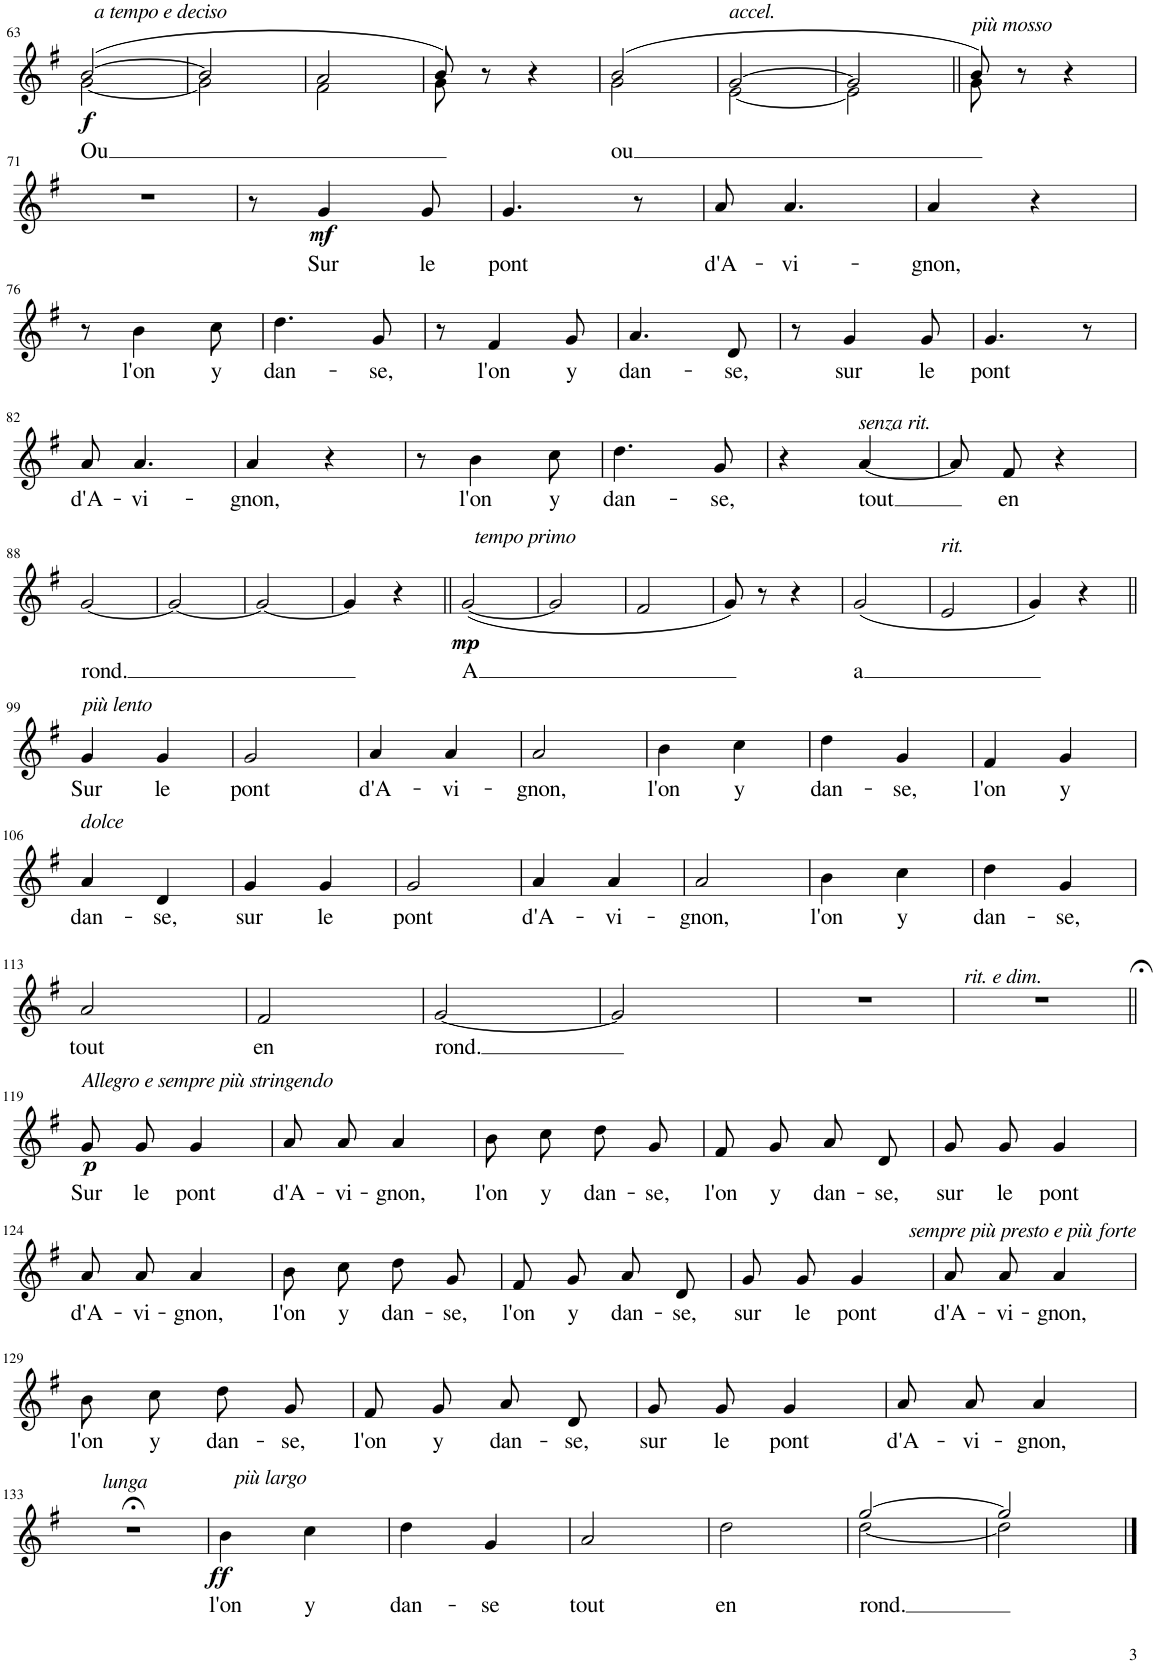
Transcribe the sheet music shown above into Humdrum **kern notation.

**kern	**text	**dynam
*part1	*part1	*part1
*staff1	*staff1	*staff1
*I"Soprano	*	*
!!LO:PB:g=z
*clefG2	*	*
*k[f#]	*	*
*M2/4	*	*
=63	=63	=63
!	!LO:LY:b	!LO:DY:b
*^	*	*
([2b/	[2g\	Ou	f
=64	=64	=64	=64
2b/]	2g\]	.	.
=65	=65	=65	=65
2a/	2f#\	.	.
=66	=66	=66	=66
8b/)	8g\	.	.
8r	4.ryy	.	.
4r	.	.	.
=67	=67	=67	=67
!	!	!LO:LY:b	!
(2b/	2g\	ou	.
=68	=68	=68	=68
[2g/	[2e\	.	.
=69	=69	=69	=69
2g/]	2e\]	.	.
=70||	=70||	=70||	=70||
8b/)	8g\	.	.
8r	4.ryy	.	.
4r	.	.	.
*v	*v	*	*
!!LO:LB:g=z
=71	=71	=71
2r	.	.
=72	=72	=72
8r	.	.
!	!LO:LY:b	!LO:DY:b
4g/	Sur	mf
!	!LO:LY:b	!
8g/	le	.
=73	=73	=73
!	!LO:LY:b	!
4.g/	pont	.
8r	.	.
=74	=74	=74
!	!LO:LY:b	!
8a/	d'A-	.
!	!LO:LY:b	!
4.a/	-vi-	.
=75	=75	=75
!	!LO:LY:b	!
4a/	-gnon,	.
4r	.	.
!!LO:LB:g=z
=76	=76	=76
8r	.	.
!	!LO:LY:b	!
4b\	l'on	.
!	!LO:LY:b	!
8cc\	y	.
=77	=77	=77
!	!LO:LY:b	!
4.dd\	dan-	.
!	!LO:LY:b	!
8g/	-se,	.
=78	=78	=78
8r	.	.
!	!LO:LY:b	!
4f#/	l'on	.
!	!LO:LY:b	!
8g/	y	.
=79	=79	=79
!	!LO:LY:b	!
4.a/	dan-	.
!	!LO:LY:b	!
8d/	-se,	.
=80	=80	=80
8r	.	.
!	!LO:LY:b	!
4g/	sur	.
!	!LO:LY:b	!
8g/	le	.
=81	=81	=81
!	!LO:LY:b	!
4.g/	pont	.
8r	.	.
!!LO:LB:g=z
=82	=82	=82
!	!LO:LY:b	!
8a/	d'A-	.
!	!LO:LY:b	!
4.a/	-vi-	.
=83	=83	=83
!	!LO:LY:b	!
4a/	-gnon,	.
4r	.	.
=84	=84	=84
8r	.	.
!	!LO:LY:b	!
4b\	l'on	.
!	!LO:LY:b	!
8cc\	y	.
=85	=85	=85
!	!LO:LY:b	!
4.dd\	dan-	.
!	!LO:LY:b	!
8g/	-se,	.
=86	=86	=86
4r	.	.
!	!LO:LY:b	!
[4a/	tout	.
=87	=87	=87
8a/L]	.	.
!	!LO:LY:b	!
8f#/J	en	.
4r	.	.
!!LO:LB:g=z
=88	=88	=88
!	!LO:LY:b	!
[2g/	rond.	.
=89	=89	=89
2g/_	.	.
=90	=90	=90
2g/_	.	.
=91	=91	=91
4g/]	.	.
4r	.	.
=92||	=92||	=92||
!	!LO:LY:b	!LO:DY:b
([2g/	A	mp
=93	=93	=93
2g/]	.	.
=94	=94	=94
2f#/	.	.
=95	=95	=95
8g/)	.	.
8r	.	.
4r	.	.
=96	=96	=96
!	!LO:LY:b	!
(2g/	a	.
=97	=97	=97
2e/	.	.
=98	=98	=98
4g/)	.	.
4r	.	.
!!LO:LB:g=z
=99||	=99||	=99||
!	!LO:LY:b	!
4g/	Sur	.
!	!LO:LY:b	!
4g/	le	.
=100	=100	=100
!	!LO:LY:b	!
2g/	pont	.
=101	=101	=101
!	!LO:LY:b	!
4a/	d'A-	.
!	!LO:LY:b	!
4a/	-vi-	.
=102	=102	=102
!	!LO:LY:b	!
2a/	-gnon,	.
=103	=103	=103
!	!LO:LY:b	!
4b\	l'on	.
!	!LO:LY:b	!
4cc\	y	.
=104	=104	=104
!	!LO:LY:b	!
4dd\	dan-	.
!	!LO:LY:b	!
4g/	-se,	.
=105	=105	=105
!	!LO:LY:b	!
4f#/	l'on	.
!	!LO:LY:b	!
4g/	y	.
!!LO:LB:g=z
=106	=106	=106
!	!LO:LY:b	!
4a/	dan-	.
!	!LO:LY:b	!
4d/	-se,	.
=107	=107	=107
!	!LO:LY:b	!
4g/	sur	.
!	!LO:LY:b	!
4g/	le	.
=108	=108	=108
!	!LO:LY:b	!
2g/	pont	.
=109	=109	=109
!	!LO:LY:b	!
4a/	d'A-	.
!	!LO:LY:b	!
4a/	-vi-	.
=110	=110	=110
!	!LO:LY:b	!
2a/	-gnon,	.
=111	=111	=111
!	!LO:LY:b	!
4b\	l'on	.
!	!LO:LY:b	!
4cc\	y	.
=112	=112	=112
!	!LO:LY:b	!
4dd\	dan-	.
!	!LO:LY:b	!
4g/	-se,	.
!!LO:LB:g=z
=113	=113	=113
!	!LO:LY:b	!
2a/	tout	.
=114	=114	=114
!	!LO:LY:b	!
2f#/	en	.
=115	=115	=115
!	!LO:LY:b	!
[2g/	rond.	.
=116	=116	=116
2g/]	.	.
=117	=117	=117
2r	.	.
=118	=118	=118
2r;<	.	.
!!LO:LB:g=z
=119||	=119||	=119||
!	!LO:LY:b	!LO:DY:b
8g/L	Sur	p
!	!LO:LY:b	!
8g/J	le	.
!	!LO:LY:b	!
4g/	pont	.
=120	=120	=120
!	!LO:LY:b	!
8a/L	d'A-	.
!	!LO:LY:b	!
8a/J	-vi-	.
!	!LO:LY:b	!
4a/	-gnon,	.
=121	=121	=121
!	!LO:LY:b	!
8b\L	l'on	.
!	!LO:LY:b	!
8cc\J	y	.
!	!LO:LY:b	!
8dd\L	dan-	.
!	!LO:LY:b	!
8g\J	-se,	.
=122	=122	=122
!	!LO:LY:b	!
8f#/L	l'on	.
!	!LO:LY:b	!
8g/J	y	.
!	!LO:LY:b	!
8a/L	dan-	.
!	!LO:LY:b	!
8d/J	-se,	.
=123	=123	=123
!	!LO:LY:b	!
8g/L	sur	.
!	!LO:LY:b	!
8g/J	le	.
!	!LO:LY:b	!
4g/	pont	.
!!LO:LB:g=z
=124	=124	=124
!	!LO:LY:b	!
8a/L	d'A-	.
!	!LO:LY:b	!
8a/J	-vi-	.
!	!LO:LY:b	!
4a/	-gnon,	.
=125	=125	=125
!	!LO:LY:b	!
8b\L	l'on	.
!	!LO:LY:b	!
8cc\J	y	.
!	!LO:LY:b	!
8dd\L	dan-	.
!	!LO:LY:b	!
8g\J	-se,	.
=126	=126	=126
!	!LO:LY:b	!
8f#/L	l'on	.
!	!LO:LY:b	!
8g/J	y	.
!	!LO:LY:b	!
8a/L	dan-	.
!	!LO:LY:b	!
8d/J	-se,	.
=127	=127	=127
!	!LO:LY:b	!
8g/L	sur	.
!	!LO:LY:b	!
8g/J	le	.
!	!LO:LY:b	!
4g/	pont	.
=128	=128	=128
!	!LO:LY:b	!
8a/L	d'A-	.
!	!LO:LY:b	!
8a/J	-vi-	.
!	!LO:LY:b	!
4a/	-gnon,	.
!!LO:LB:g=z
=129	=129	=129
!	!LO:LY:b	!
8b\L	l'on	.
!	!LO:LY:b	!
8cc\J	y	.
!	!LO:LY:b	!
8dd\L	dan-	.
!	!LO:LY:b	!
8g\J	-se,	.
=130	=130	=130
!	!LO:LY:b	!
8f#/L	l'on	.
!	!LO:LY:b	!
8g/J	y	.
!	!LO:LY:b	!
8a/L	dan-	.
!	!LO:LY:b	!
8d/J	-se,	.
=131	=131	=131
!	!LO:LY:b	!
8g/L	sur	.
!	!LO:LY:b	!
8g/J	le	.
!	!LO:LY:b	!
4g/	pont	.
=132	=132	=132
!	!LO:LY:b	!
8a/L	d'A-	.
!	!LO:LY:b	!
8a/J	-vi-	.
!	!LO:LY:b	!
4a/	-gnon,	.
!!LO:LB:g=z
=133	=133	=133
2r;<	.	.
=134	=134	=134
!	!LO:LY:b	!LO:DY:b
4b\	l'on	ff
!	!LO:LY:b	!
4cc\	y	.
=135	=135	=135
!	!LO:LY:b	!
4dd\	dan-	.
!	!LO:LY:b	!
4g/	-se	.
=136	=136	=136
!	!LO:LY:b	!
2a/	tout	.
=137	=137	=137
!	!LO:LY:b	!
2dd\	en	.
=138	=138	=138
!	!LO:LY:b	!
*^	*	*
[2gg/	[2dd\	rond.	.
=139	=139	=139	=139
2gg/]	2dd\]	.	.
*v	*v	*	*
==	==	==
*-	*-	*-
